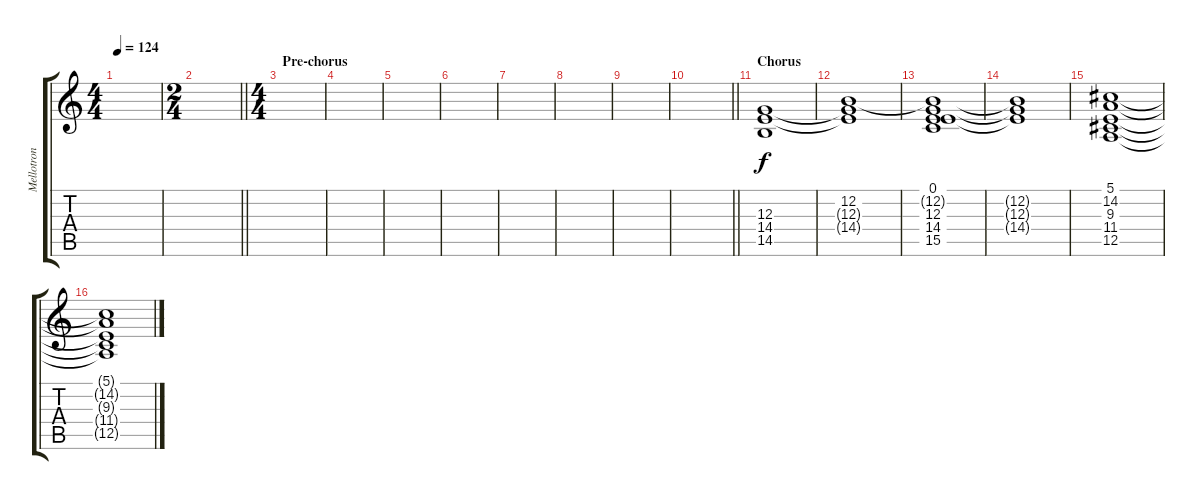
\track ("Mellotron choir" "Mellotron ") {instrument choiraahs}
\staff {score tabs}
\tuning (E4 B3 G3 D3 A2 E2) {hide}
\ts (4 4)
\tempo 124
\clef g2
\ks c
|
\ts (2 4)
\barLineRight lightlight
|
\ts (4 4)
\section ("" "Pre-chorus")
|
|
|
|
|
|
|
\barLineRight lightlight
|
\section ("" "Chorus")
(12.3 14.4 14.5).1 |
(12.2 12.3{t} 14.4{t}).1 |
(0.1 12.2{t} 12.3 14.4 15.5).1 |
(12.2{t} 12.3{t} 14.4{t}).1 |
(5.1 14.2 9.3 11.4 12.5).1 |
(5.1{t} 14.2{t} 9.3{t} 11.4{t} 12.5{t}).1
